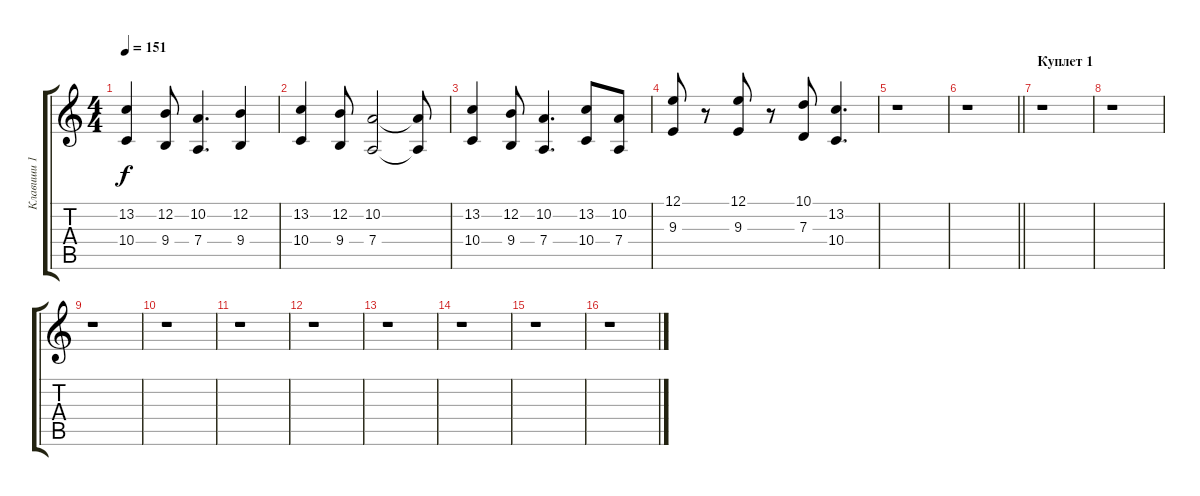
\track ("Клавиши 1" "Клавиши 1") {instrument drawbarorgan}
\staff {score tabs}
\tuning (E4 B3 G3 D3 A2 E2) {hide}
\ts (4 4)
\tempo 151
\clef g2
\ks c
(13.2 10.4).4{dy f} (12.2 9.4).8 (10.2 7.4).4{d} (12.2 9.4).4 |
(13.2 10.4).4 (12.2 9.4).8 (10.2 7.4).2 (10.2{t} 7.4{t}).8 |
(13.2 10.4).4 (12.2 9.4).8 (10.2 7.4).4{d} (13.2 10.4).8 (10.2 7.4).8 |
(12.1 9.3).8 r.8 (12.1 9.3).8 r.8 (10.1 7.3).8 (13.2 10.4).4{d} |
r.1 |
\barLineRight lightlight
r.1 |
\section ("" "Куплет 1")
r.1 |
r.1 |
r.1 |
r.1 |
r.1 |
r.1 |
r.1 |
r.1 |
r.1 |
r.1
